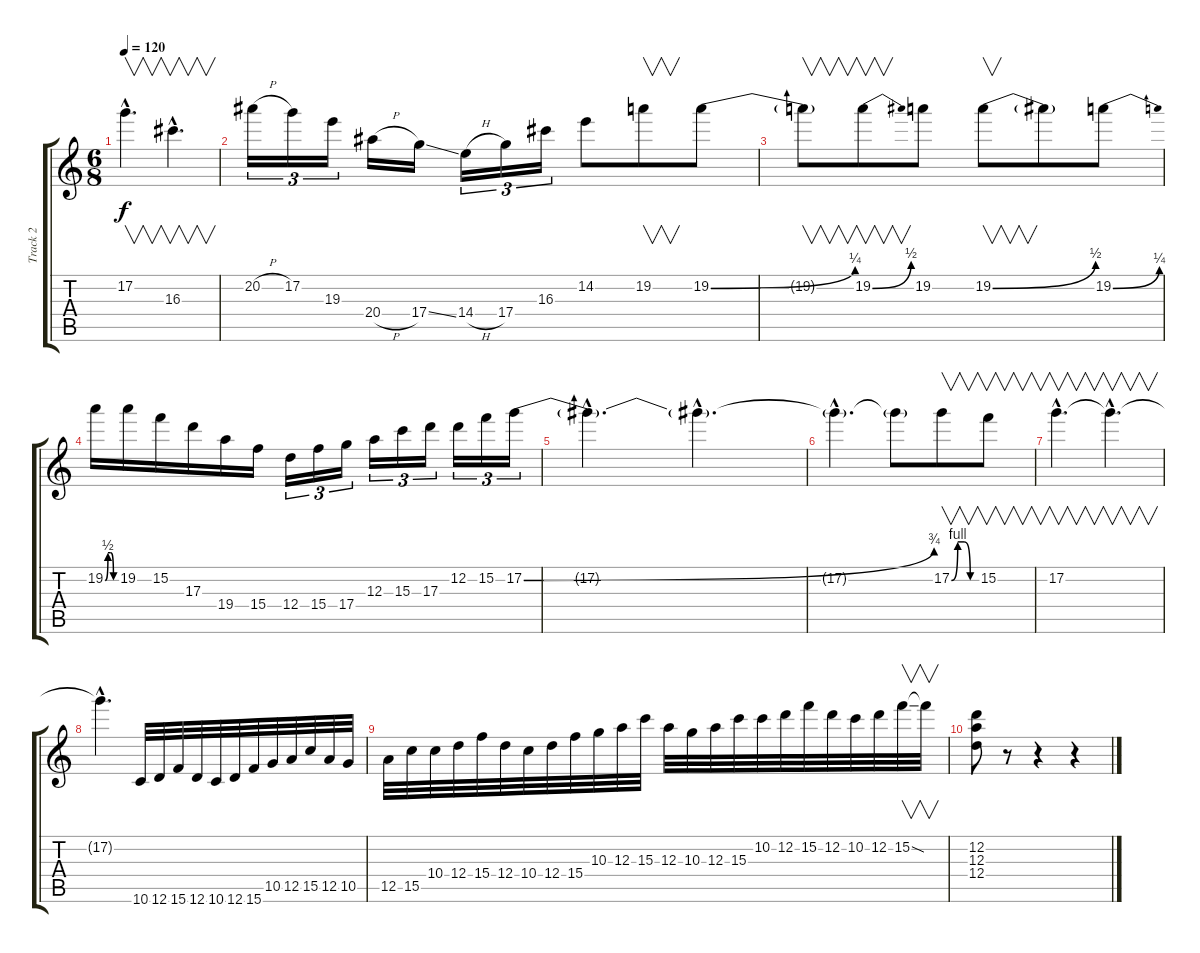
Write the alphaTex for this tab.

\track ("Track 2" "Track 2") {instrument distortionguitar}
\staff {score tabs}
\tuning (D4 D4 A3 D3 A2 D2) {hide}
\ts (6 8)
\tempo 120
\clef g2
\ks c
17.2{hac}.4{v d dy f} 16.3{hac}.4{v d} |
20.2{h}.16{tu (3 2)} 17.2.16{tu (3 2)} 19.3.16{tu (3 2)} 20.4{h}.16 17.4{ss}.16 14.4{h}.16{tu (3 2)} 17.4.16{tu (3 2)} 16.3.16{tu (3 2)} 14.2.8 19.2.8{v} 19.2{be (bend 0 0 60 1)}.8 |
19.2{t}.8{v} 19.2{be (bend 0 0 60 2)}.8{v} 19.2.8 19.2{be (bend 0 0 60 2)}.8{v} 19.2{t}.8 19.2{be (bend 0 0 60 1)}.8 |
19.2{be (custom 0 0 15 2 30 2 45 0 60 0)}.16 19.2.16 15.2.16 17.3.16 19.4.16 15.4.16 12.4.16{tu (3 2)} 15.4.16{tu (3 2)} 17.4.16{tu (3 2)} 12.3.16{tu (3 2)} 15.3.16{tu (3 2)} 17.3.16{tu (3 2)} 12.2.16{tu (3 2)} 15.2.16{tu (3 2)} 17.2{be (bend 0 0 60 3)}.16{tu (3 2)} |
17.2{hac t}.4{d} 17.2{hac t}.4{d} |
17.2{hac t}.4{d} 17.2{t}.8 17.2{be (custom 0 0 15 4 30 4 45 0 60 0)}.8{v} 15.2.8{v} |
17.2{hac}.4{v d} 17.2{hac t}.4{v d} |
17.2{hac t}.4{d} 10.6.32 12.6.32 15.6.32 12.6.32 10.6.32 12.6.32 15.6.32 10.5.32 12.5.32 15.5.32 12.5.32 10.5.32 |
12.5.32 15.5.32 10.4.32 12.4.32 15.4.32 12.4.32 10.4.32 12.4.32 15.4.32 10.3.32 12.3.32 15.3.32 12.3.32 10.3.32 12.3.32 15.3.32 10.2.32 12.2.32 15.2.32 12.2.32 10.2.32 12.2.32 15.2{ss}.32{v} 15.2{t}.32{v} |
(12.2 12.3 12.4).8 r.8 r.4 r.4
